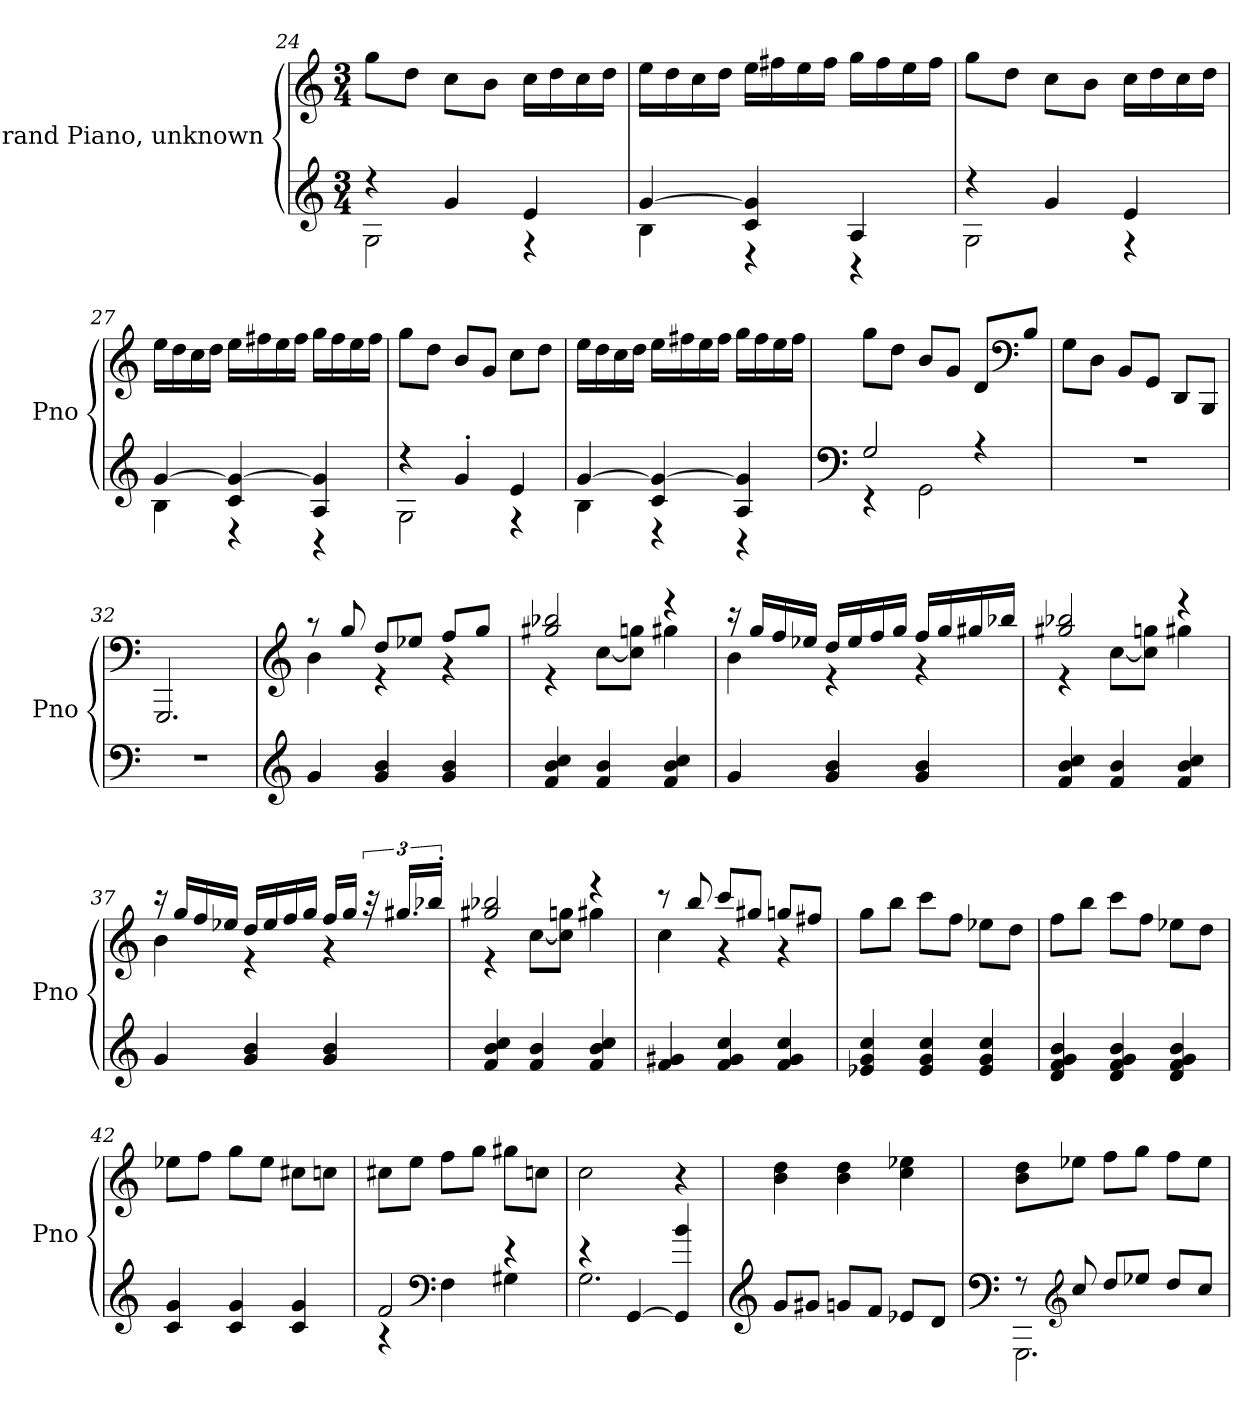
**kern	**kern
*part1	*part1
*staff2	*staff1
*I"Grand Piano, unknown	*
*I'Pno	*
*clefG2	*clefG2
*k[]	*k[]
*M3/4	*M3/4
=24	=24
*^	*
4r	2G\	8gg\L
.	.	8dd\J
4g/	.	8cc\L
.	.	8b\J
4e/	4r	16cc\LL
.	.	16dd\
.	.	16cc\
.	.	16dd\JJ
=25	=25	=25
[4g/	4B\	16ee\LL
.	.	16dd\
.	.	16cc\
.	.	16dd\JJ
4c/ 4g/]	4r	16ee\LL
.	.	16ff#X\
.	.	16ee\
.	.	16ff#\JJ
4A/	4r	16gg\LL
.	.	16ff#\
.	.	16ee\
.	.	16ff#\JJ
!!LO:LB:g=z
=26	=26	=26
4r	2G\	8gg\L
.	.	8dd\J
4g/	.	8cc\L
.	.	8b\J
4e/	4r	16cc\LL
.	.	16dd\
.	.	16cc\
.	.	16dd\JJ
=27	=27	=27
[4g/	4B\	16ee\LL
.	.	16dd\
.	.	16cc\
.	.	16dd\JJ
4c/ 4g/_	4r	16ee\LL
.	.	16ff#X\
.	.	16ee\
.	.	16ff#\JJ
4A/ 4g/]	4r	16gg\LL
.	.	16ff#\
.	.	16ee\
.	.	16ff#\JJ
=28	=28	=28
4r	2G\	8gg\L
.	.	8dd\J
4g'/	.	8b/L
.	.	8g/J
4e/	4r	8cc\L
.	.	8dd\J
=29	=29	=29
[4g/	4B\	16ee\LL
.	.	16dd\
.	.	16cc\
.	.	16dd\JJ
4c/ 4g/_	4r	16ee\LL
.	.	16ff#X\
.	.	16ee\
.	.	16ff#\JJ
4A/ 4g/]	4r	16gg\LL
.	.	16ff#\
.	.	16ee\
.	.	16ff#\JJ
!!LO:PB:g=z
=30	=30	=30
*clefF4	*	*
2G/	4r	8gg\L
.	.	8dd\J
.	2GG\	8b/L
.	.	8g/J
4r	.	8d/L
*	*	*clefF4
.	.	8B/J
*v	*v	*
=31	=31
2.r	8G\L
.	8D\J
.	8BB/L
.	8GG/J
.	8DD/L
.	8BBB/J
=32	=32
2.r	2.GGG/
=33	=33
*clefG2	*clefG2
*	*^
4g/	8r	4b\
.	8gg/	.
4g/ 4b/	8dd/L	4r
.	8ee-X/J	.
4g/ 4b/	8ff/L	4r
.	8gg/J	.
=34	=34	=34
4f/ 4b/ 4cc/	2gg#X/ 2bb-X/	4r
4f/ 4b/	.	[8cc\L
.	.	8cc\] 8ggn\J
4f/ 4b/ 4cc/	4r	4gg#X\
!!LO:LB:g=z	!!
=35	=35	=35
4g/	16r	4b\
.	16gg/LL	.
.	16ff/	.
.	16ee-X/JJ	.
4g/ 4b/	16dd/LL	4r
.	16ee-/	.
.	16ff/	.
.	16gg/JJ	.
4g/ 4b/	16ff/LL	4r
.	16gg/	.
.	16gg#X/	.
.	16bb-X/JJ	.
=36	=36	=36
4f/ 4b/ 4cc/	2gg#X/ 2bb-X/	4r
4f/ 4b/	.	[8cc\L
.	.	8cc\] 8ggn\J
4f/ 4b/ 4cc/	4r	4gg#X\
=37	=37	=37
4g/	16r	4b\
.	16gg/LL	.
.	16ff/	.
.	16ee-X/JJ	.
4g/ 4b/	16dd/LL	4r
.	16ee-/	.
.	16ff/	.
.	16gg/JJ	.
4g/ 4b/	16ff/LL	4r
.	16gg/JJ	.
.	48r	.
.	24.gg#X/LL	.
.	24bb-X'/JJ	.
=38	=38	=38
4f/ 4b/ 4cc/	2gg#X/ 2bb-X/	4r
4f/ 4b/	.	[8cc\L
.	.	8cc\] 8ggn\J
4f/ 4b/ 4cc/	4r	4gg#X\
!!LO:LB:g=z	!!
=39	=39	=39
4f/ 4g#X/	8r	4cc\
.	8bb/	.
4f/ 4g#/ 4cc/	8ccc/L	4r
.	8gg#X/J	.
4f/ 4g#/ 4cc/	8ggn/L	4r
.	8ff#X/J	.
*	*v	*v
=40	=40
4e-X/ 4g/ 4cc/	8gg\L
.	8bb\J
4e-/ 4g/ 4cc/	8ccc\L
.	8ff\J
4e-/ 4g/ 4cc/	8ee-X\L
.	8dd\J
=41	=41
4d/ 4f/ 4g/ 4b/	8ff\L
.	8bb\J
4d/ 4f/ 4g/ 4b/	8ccc\L
.	8ff\J
4d/ 4f/ 4g/ 4b/	8ee-X\L
.	8dd\J
=42	=42
4c/ 4g/	8ee-X\L
.	8ff\J
4c/ 4g/	8gg\L
.	8ee-\J
4c/ 4g/	8cc#X\L
.	8ccn\J
=43	=43
*^	*
2f/	4r	8cc#X\L
.	.	8ee\J
*clefF4	*	*
.	4F\	8ff\L
.	.	8gg\J
4r	4G#X\	8gg#X\L
.	.	8ccn\J
=44	=44	=44
4r	2.G\	2cc\
[4GG/	.	.
4GG/] 4b/	.	4r
*v	*v	*
!!LO:LB:g=z
=45	=45
*clefG2	*
8g/L	4b\ 4dd\
8g#X/J	.
8gn/L	4b\ 4dd\
8f/J	.
8e-X/L	4cc\ 4ee-X\
8d/J	.
=46	=46
*clefF4	*
*^	*
8r	2.GGG\	8b\ 8dd\L
*clefG2	*	*
8cc/	.	8ee-X\J
8dd/L	.	8ff\L
8ee-X/J	.	8gg\J
8dd/L	.	8ff\L
8cc/J	.	8ee-\J
*v	*v	*
=	=
*-	*-
